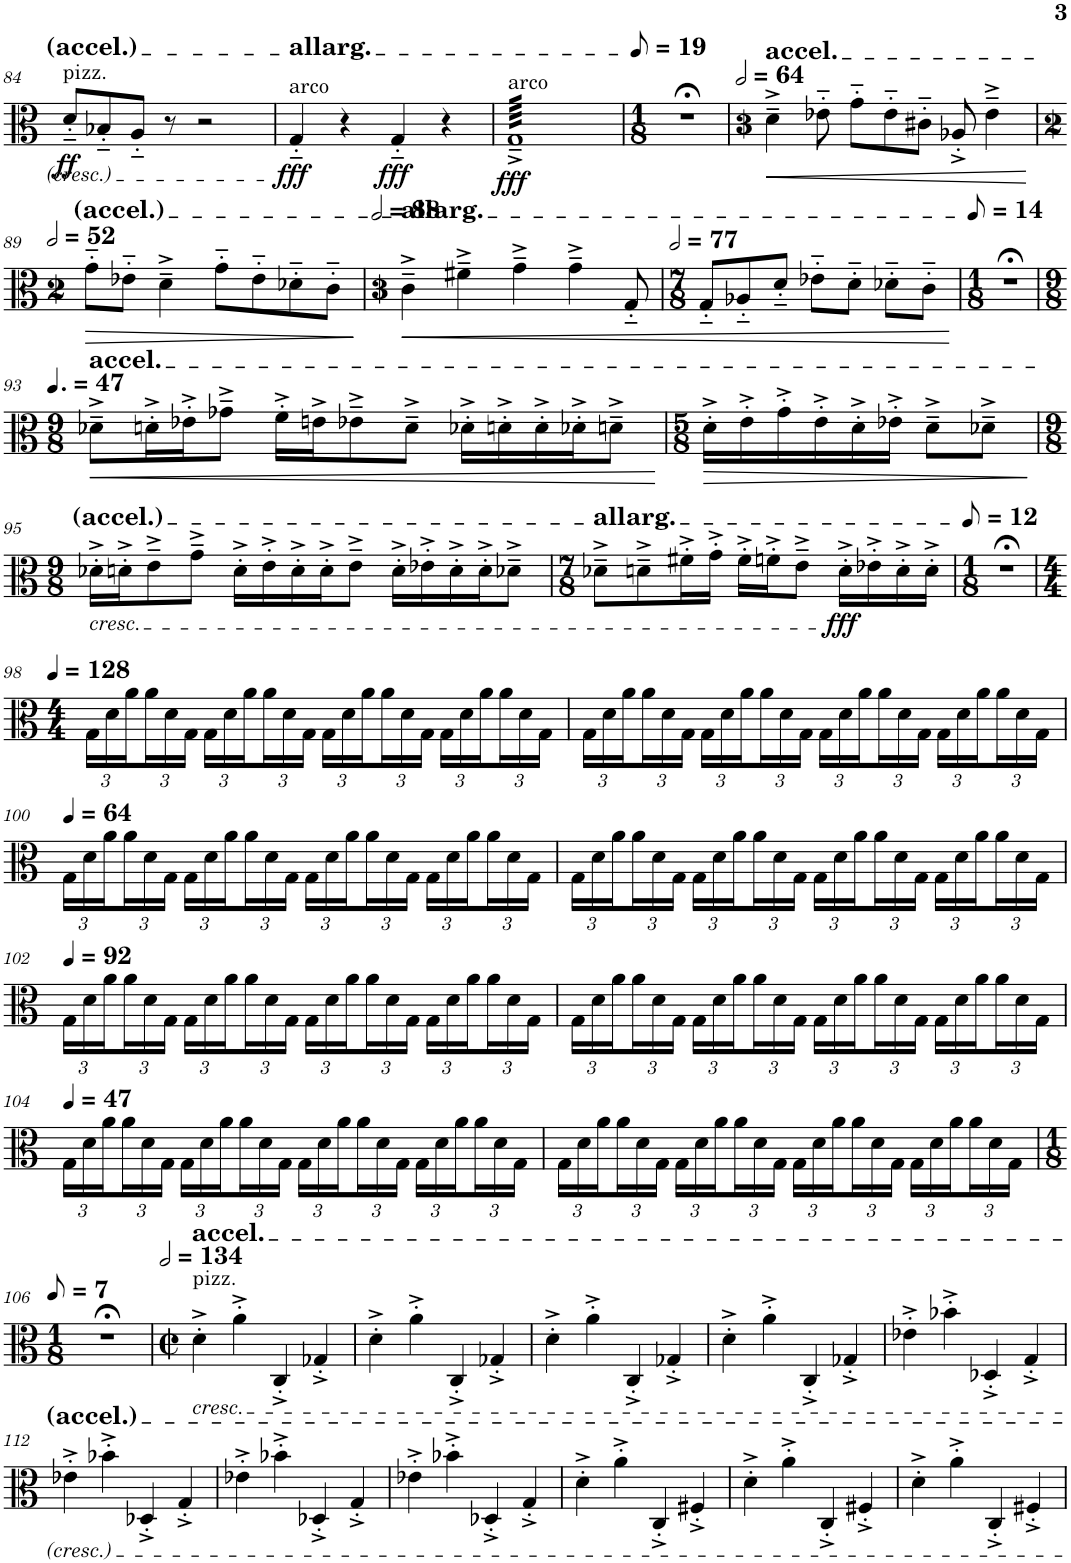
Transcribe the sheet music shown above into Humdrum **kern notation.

**kern	**dynam
*part1	*part1
*staff1	*staff1
*I"Viola	*
*I'Vla.	*
!!LO:PB:g=z
*clefC3	*
*k[]	*
*M4/4	*
=84	=84
!LO:TX:a:t=pizz.	!
!	!LO:DY:b
8d'~/L	ff
8B-X'~/	.
8A'~/J	.
8r	.
2r	.
=85	=85
!LO:TX:a:t=arco	!
!LO:TX:a:t=allarg.	!
!	!LO:DY:b
4G'~/	fff
4r	.
!	!LO:DY:b
4G'~/	fff
4r	.
=86	=86
!LO:TX:a:t=arco	!
!	!LO:DY:b
*tremolo	*
64G~^LLLL	fff
64G~^	.
64G~^	.
64G~^	.
64G~^	.
64G~^	.
64G~^	.
64G~^	.
64G~^	.
64G~^	.
64G~^	.
64G~^	.
64G~^	.
64G~^	.
64G~^	.
64G~^	.
64G~^	.
64G~^	.
64G~^	.
64G~^	.
64G~^	.
64G~^	.
64G~^	.
64G~^	.
64G~^	.
64G~^	.
64G~^	.
64G~^	.
64G~^	.
64G~^	.
64G~^	.
64G~^	.
64G~^	.
64G~^	.
64G~^	.
64G~^	.
64G~^	.
64G~^	.
64G~^	.
64G~^	.
64G~^	.
64G~^	.
64G~^	.
64G~^	.
64G~^	.
64G~^	.
64G~^	.
64G~^	.
64G~^	.
64G~^	.
64G~^	.
64G~^	.
64G~^	.
64G~^	.
64G~^	.
64G~^	.
64G~^	.
64G~^	.
64G~^	.
64G~^	.
64G~^	.
64G~^	.
64G~^	.
64G~^JJJJ	.
*Xtremolo	*
=87	=87
*M1/8	*
*MM10	*
8r;<	.
=88	=88
*M9/8	*
*MM128	*
!LO:TX:a:t=accel.	!
!	!LO:HP:b
4d~^\	<
8e-X'~\	.
8g'~\L	.
8e-'~\	.
8c#X'~\J	.
8A-X'^/	.
4e-~^\	.
.	[
!!LO:LB:g=z
=89	=89
*M2/2	*
*MM104	*
!	!LO:HP:b
8g'~\L	>
8e-X'~\J	.
4d~^\	.
8g'~\L	.
8e-'~\	.
8d-X'~\	.
8c'~\J	.
.	]
=90	=90
*M9/8	*
*MM176	*
!LO:TX:a:t=allarg.	!
!	!LO:HP:b
4c~^\	<
4f#X~^\	.
4g~^\	.
4g~^\	.
8G'~/	.
=91	=91
*M7/8	*
*MM154	*
8G'~/L	.
8A-X'~/	.
8d'~/J	.
8e-X'~\L	.
8d'~\J	.
8d-X'~\L	.
8c'~\J	.
.	[
=92	=92
*M1/8	*
*MM7	*
8r;<	.
!!LO:LB:g=z
=93	=93
*M9/8	*
*MM71	*
!LO:TX:a:t=accel.	!
!	!LO:HP:b
8d-X~^\L	<
16dn'^\L	.
16e-X'^\J	.
8g-X~^\J	.
16f'^\LL	.
16en^\J	.
8e-X~^\	.
8d~^\J	.
16d-X'^\LL	.
16dn'^\	.
16d'^\	.
16d-X'^\J	.
8dn~^\J	.
.	[
=94	=94
*M5/8	*
!	!LO:HP:b
16d'^\LL	>
16e'^\	.
16g'^\	.
16e'^\	.
16d'^\	.
16e-X'^\JJ	.
8d~^\L	.
8d-X~^\J	.
.	]
!!LO:LB:g=z
=95	=95
*M9/8	*
!LO:TX:b:i:t=cresc.	!
16d-X'^\LL	.
16dn'^\J	.
8e~^\	.
8g~^\J	.
16d'^\LL	.
16e'^\	.
16d'^\	.
16d'^\J	.
8e~^\J	.
16d'^\LL	.
16e-X'^\	.
16d'^\	.
16d'^\J	.
8d-X~^\J	.
=96	=96
*M7/8	*
!LO:TX:a:t=allarg.	!
8d-X~^\L	.
8dn~^\	.
16f#X'^\L	.
16g'^\JJ	.
16f#'^\LL	.
16fn'^\J	.
8e~^\J	.
!	!LO:DY:b
16d'^\LL	fff
16e-X'^\	.
16d'^\	.
16d'^\JJ	.
=97	=97
*M1/8	*
*MM6	*
8r;<	.
!!LO:LB:g=z
=98	=98
*M4/4	*
*Xbrackettup	*
*MM128	*
24G\LL	.
24d\	.
24a\	.
24a\	.
24d\	.
24G\JJ	.
24G\LL	.
24d\	.
24a\	.
24a\	.
24d\	.
24G\JJ	.
24G\LL	.
24d\	.
24a\	.
24a\	.
24d\	.
24G\JJ	.
24G\LL	.
24d\	.
24a\	.
24a\	.
24d\	.
24G\JJ	.
=99	=99
24G\LL	.
24d\	.
24a\	.
24a\	.
24d\	.
24G\JJ	.
24G\LL	.
24d\	.
24a\	.
24a\	.
24d\	.
24G\JJ	.
24G\LL	.
24d\	.
24a\	.
24a\	.
24d\	.
24G\JJ	.
24G\LL	.
24d\	.
24a\	.
24a\	.
24d\	.
24G\JJ	.
!!LO:LB:g=z
=100	=100
*MM64	*
24G\LL	.
24d\	.
24a\	.
24a\	.
24d\	.
24G\JJ	.
24G\LL	.
24d\	.
24a\	.
24a\	.
24d\	.
24G\JJ	.
24G\LL	.
24d\	.
24a\	.
24a\	.
24d\	.
24G\JJ	.
24G\LL	.
24d\	.
24a\	.
24a\	.
24d\	.
24G\JJ	.
=101	=101
24G\LL	.
24d\	.
24a\	.
24a\	.
24d\	.
24G\JJ	.
24G\LL	.
24d\	.
24a\	.
24a\	.
24d\	.
24G\JJ	.
24G\LL	.
24d\	.
24a\	.
24a\	.
24d\	.
24G\JJ	.
24G\LL	.
24d\	.
24a\	.
24a\	.
24d\	.
24G\JJ	.
!!LO:LB:g=z
=102	=102
*MM92	*
24G\LL	.
24d\	.
24a\	.
24a\	.
24d\	.
24G\JJ	.
24G\LL	.
24d\	.
24a\	.
24a\	.
24d\	.
24G\JJ	.
24G\LL	.
24d\	.
24a\	.
24a\	.
24d\	.
24G\JJ	.
24G\LL	.
24d\	.
24a\	.
24a\	.
24d\	.
24G\JJ	.
=103	=103
24G\LL	.
24d\	.
24a\	.
24a\	.
24d\	.
24G\JJ	.
24G\LL	.
24d\	.
24a\	.
24a\	.
24d\	.
24G\JJ	.
24G\LL	.
24d\	.
24a\	.
24a\	.
24d\	.
24G\JJ	.
24G\LL	.
24d\	.
24a\	.
24a\	.
24d\	.
24G\JJ	.
!!LO:LB:g=z
=104	=104
*MM47	*
24G\LL	.
24d\	.
24a\	.
24a\	.
24d\	.
24G\JJ	.
24G\LL	.
24d\	.
24a\	.
24a\	.
24d\	.
24G\JJ	.
24G\LL	.
24d\	.
24a\	.
24a\	.
24d\	.
24G\JJ	.
24G\LL	.
24d\	.
24a\	.
24a\	.
24d\	.
24G\JJ	.
=105	=105
24G\LL	.
24d\	.
24a\	.
24a\	.
24d\	.
24G\JJ	.
24G\LL	.
24d\	.
24a\	.
24a\	.
24d\	.
24G\JJ	.
24G\LL	.
24d\	.
24a\	.
24a\	.
24d\	.
24G\JJ	.
24G\LL	.
24d\	.
24a\	.
24a\	.
24d\	.
24G\JJ	.
!!LO:LB:g=z
=106	=106
*M1/8	*
*MM4	*
8r;<	.
=107	=107
*M2/2	*
*met(c|)	*
*MM268	*
!LO:TX:a:t=pizz.	!
!LO:TX:a:t=accel.	!
!LO:TX:b:i:t=cresc.	!
4d'^\	.
4a'^\	.
4C'^/	.
4G-X'^/	.
=108	=108
4d'^\	.
4a'^\	.
4C'^/	.
4G-X'^/	.
=109	=109
4d'^\	.
4a'^\	.
4C'^/	.
4G-X'^/	.
=110	=110
4d'^\	.
4a'^\	.
4C'^/	.
4G-X'^/	.
=111	=111
4e-X'^\	.
4b-X'^\	.
4D-X'^/	.
4G'^/	.
!!LO:LB:g=z
=112	=112
4e-X'^\	.
4b-X'^\	.
4D-X'^/	.
4G'^/	.
=113	=113
4e-X'^\	.
4b-X'^\	.
4D-X'^/	.
4G'^/	.
=114	=114
4e-X'^\	.
4b-X'^\	.
4D-X'^/	.
4G'^/	.
=115	=115
4d'^\	.
4a'^\	.
4C'^/	.
4F#X'^/	.
=116	=116
4d'^\	.
4a'^\	.
4C'^/	.
4F#X'^/	.
=117	=117
4d'^\	.
4a'^\	.
4C'^/	.
4F#X'^/	.
=	=
*-	*-
